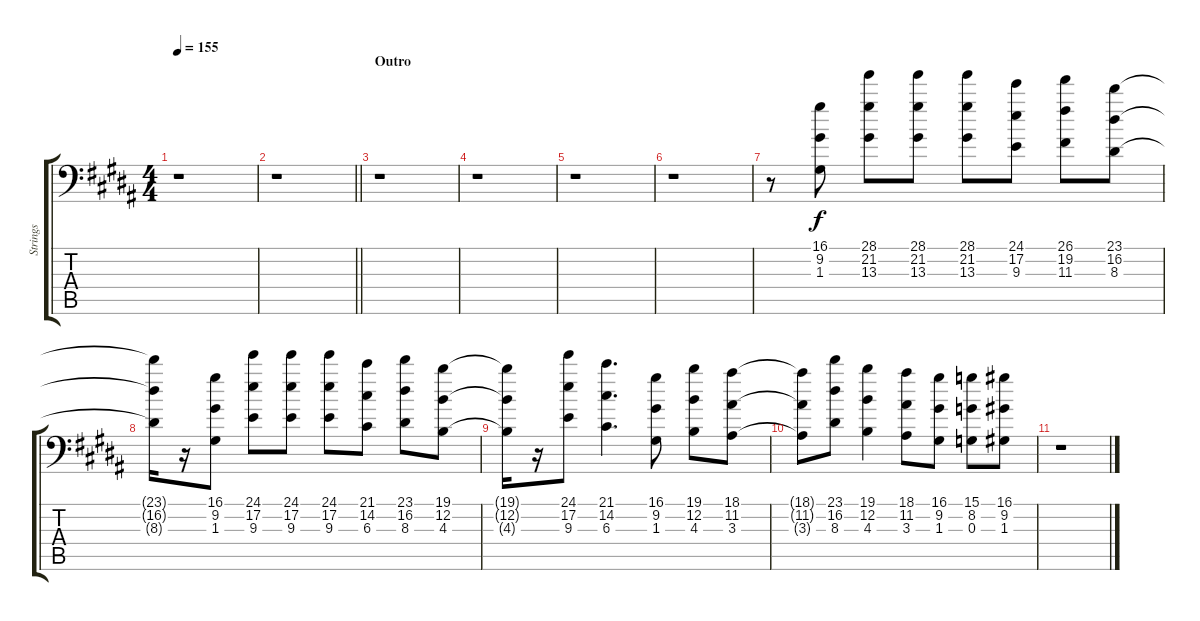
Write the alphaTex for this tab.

\track ("Strings" "Strings") {instrument stringensemble1}
\staff {score tabs}
\tuning (E4 B3 G3 Ab2 Eb2 Ab1) {hide}
\ts (4 4)
\tempo 155
\clef f4
\ks g#minor
r.1{dy f} |
\barLineRight lightlight
r.1 |
\section ("" "Outro")
r.1 |
r.1 |
r.1 |
r.1 |
r.8{volume 8} (16.1 9.2 1.3).8 (28.1 21.2 13.3).8 (28.1 21.2 13.3).8 (28.1 21.2 13.3).8 (24.1 17.2 9.3).8 (26.1 19.2 11.3).8 (23.1 16.2 8.3).8 |
(23.1{t} 16.2{t} 8.3{t}).16 r.16 (16.1 9.2 1.3).8 (24.1 17.2 9.3).8 (24.1 17.2 9.3).8 (24.1 17.2 9.3).8 (21.1 14.2 6.3).8 (23.1 16.2 8.3).8 (19.1 12.2 4.3).8 |
(19.1{t} 12.2{t} 4.3{t}).16 r.16 (24.1 17.2 9.3).8 (21.1 14.2 6.3).4{d} (16.1 9.2 1.3).8 (19.1 12.2 4.3).8 (18.1 11.2 3.3).8 |
(18.1{t} 11.2{t} 3.3{t}).8 (23.1 16.2 8.3).8 (19.1 12.2 4.3).4 (18.1 11.2 3.3).8 (16.1 9.2 1.3).8 (15.1 8.2 0.3).8 (16.1 9.2 1.3).8 |
r.1
